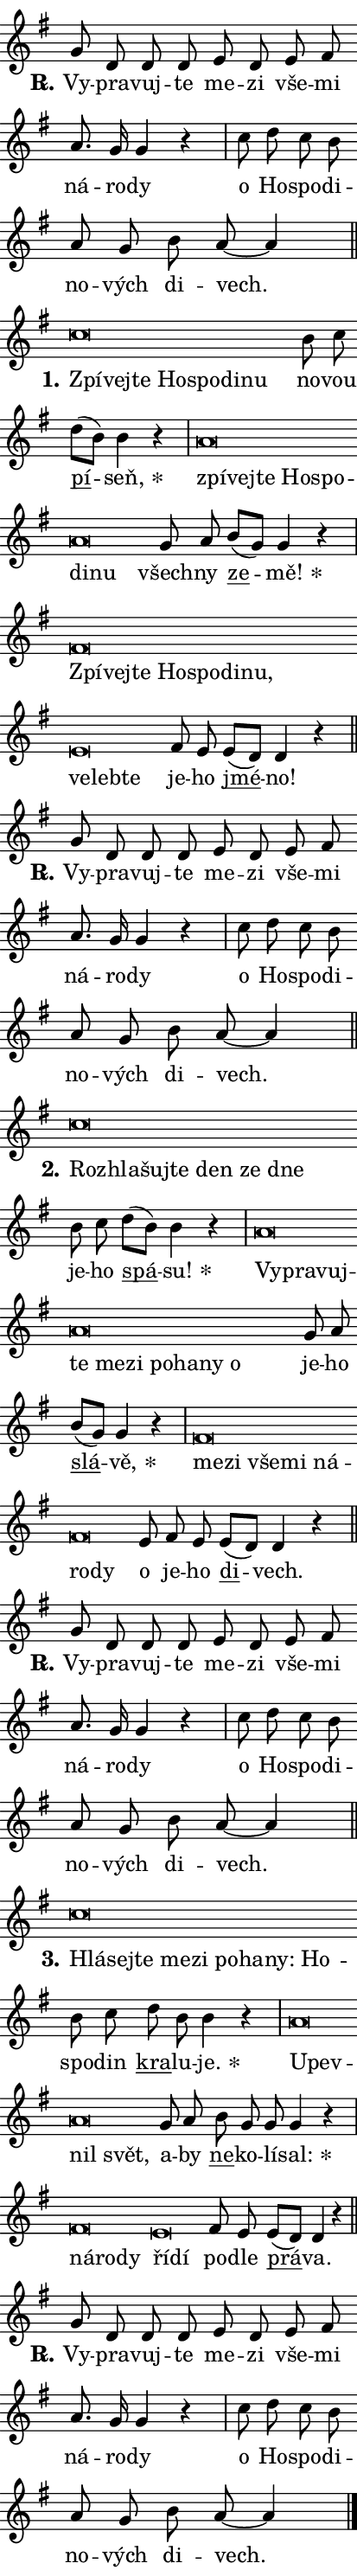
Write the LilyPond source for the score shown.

\version "2.24.0"
\header { tagline = "" }
\paper {
  indent = 0\cm
  top-margin = 0\cm
  right-margin = 0\cm
  bottom-margin = 0\cm
  left-margin = 0\cm
  paper-width = 7\cm
  page-breaking = #ly:one-page-breaking
  system-system-spacing.basic-distance = #11
  score-system-spacing.basic-distance = #11
  ragged-last = ##f
}


%% Author: Thomas Morley
%% https://lists.gnu.org/archive/html/lilypond-user/2020-05/msg00002.html
#(define (line-position grob)
"Returns position of @var[grob} in current system:
   @code{'start}, if at first time-step
   @code{'end}, if at last time-step
   @code{'middle} otherwise
"
  (let* ((col (ly:item-get-column grob))
         (ln (ly:grob-object col 'left-neighbor))
         (rn (ly:grob-object col 'right-neighbor))
         (col-to-check-left (if (ly:grob? ln) ln col))
         (col-to-check-right (if (ly:grob? rn) rn col))
         (break-dir-left
           (and
             (ly:grob-property col-to-check-left 'non-musical #f)
             (ly:item-break-dir col-to-check-left)))
         (break-dir-right
           (and
             (ly:grob-property col-to-check-right 'non-musical #f)
             (ly:item-break-dir col-to-check-right))))
        (cond ((eqv? 1 break-dir-left) 'start)
              ((eqv? -1 break-dir-right) 'end)
              (else 'middle))))

#(define (tranparent-at-line-position vctor)
  (lambda (grob)
  "Relying on @code{line-position} select the relevant enry from @var{vctor}.
Used to determine transparency,"
    (case (line-position grob)
      ((end) (not (vector-ref vctor 0)))
      ((middle) (not (vector-ref vctor 1)))
      ((start) (not (vector-ref vctor 2))))))

noteHeadBreakVisibility =
#(define-music-function (break-visibility)(vector?)
"Makes @code{NoteHead}s transparent relying on @var{break-visibility}"
#{
  \override NoteHead.transparent =
    #(tranparent-at-line-position break-visibility)
#})

#(define delete-ledgers-for-transparent-note-heads
  (lambda (grob)
    "Reads whether a @code{NoteHead} is transparent.
If so this @code{NoteHead} is removed from @code{'note-heads} from
@var{grob}, which is supposed to be @code{LedgerLineSpanner}.
As a result ledgers are not printed for this @code{NoteHead}"
    (let* ((nhds-array (ly:grob-object grob 'note-heads))
           (nhds-list
             (if (ly:grob-array? nhds-array)
                 (ly:grob-array->list nhds-array)
                 '()))
           ;; Relies on the transparent-property being done before
           ;; Staff.LedgerLineSpanner.after-line-breaking is executed.
           ;; This is fragile ...
           (to-keep
             (remove
               (lambda (nhd)
                 (ly:grob-property nhd 'transparent #f))
               nhds-list)))
      ;; TODO find a better method to iterate over grob-arrays, similiar
      ;; to filter/remove etc for lists
      ;; For now rebuilt from scratch
      (set! (ly:grob-object grob 'note-heads)  '())
      (for-each
        (lambda (nhd)
          (ly:pointer-group-interface::add-grob grob 'note-heads nhd))
        to-keep))))

hideNotes = {
  \noteHeadBreakVisibility #begin-of-line-visible
}
unHideNotes = {
  \noteHeadBreakVisibility #all-visible
}

% work-around for resetting accidentals
% https://lilypond.org/doc/v2.23/Documentation/notation/displaying-rhythms#unmetered-music
cadenzaMeasure = {
  \cadenzaOff
  \partial 1024 s1024
  \cadenzaOn
}

#(define-markup-command (accent layout props text) (markup?)
  "Underline accented syllable"
  (interpret-markup layout props
    #{\markup \override #'(offset . 4.3) \underline { #text }#}))

responsum = \markup \concat {
  "R" \hspace #-1.05 \path #0.1 #'((moveto 0 0.07) (lineto 0.9 0.8)) \hspace #0.05 "."
}

\layout {
    \context {
        \Staff
        \remove "Time_signature_engraver"
        \override LedgerLineSpanner.after-line-breaking = #delete-ledgers-for-transparent-note-heads
    }
    \context {
        \Voice {
            \override NoteHead.output-attributes = #'((class . "notehead"))
            \override Hairpin.height = #0.55
        }
    }
    \context {
        \Lyrics {
            \override StanzaNumber.output-attributes = #'((class . "stanzanumber"))
            \override LyricSpace.minimum-distance = #0.9
            \override LyricText.font-name = #"TeX Gyre Schola"
            \override LyricText.font-size = 1
            \override StanzaNumber.font-name = #"TeX Gyre Schola Bold"
            \override StanzaNumber.font-size = 1
        }
    }
}

% magnetic-lyrics.ily
%
%   written by
%     Jean Abou Samra <jean@abou-samra.fr>
%     Werner Lemberg <wl@gnu.org>
%
%   adapted by
%     Jiri Hon <jiri.hon@gmail.com>
%
% Version 2022-Apr-15

% https://www.mail-archive.com/lilypond-user@gnu.org/msg149350.html

#(define (Left_hyphen_pointer_engraver context)
   "Collect syllable-hyphen-syllable occurrences in lyrics and store
them in properties.  This engraver only looks to the left.  For
example, if the lyrics input is @code{foo -- bar}, it does the
following.

@itemize @bullet
@item
Set the @code{text} property of the @code{LyricHyphen} grob between
@q{foo} and @q{bar} to @code{foo}.

@item
Set the @code{left-hyphen} property of the @code{LyricText} grob with
text @q{foo} to the @code{LyricHyphen} grob between @q{foo} and
@q{bar}.
@end itemize

Use this auxiliary engraver in combination with the
@code{lyric-@/text::@/apply-@/magnetic-@/offset!} hook."
   (let ((hyphen #f)
         (text #f))
     (make-engraver
      (acknowledgers
       ((lyric-syllable-interface engraver grob source-engraver)
        (set! text grob)))
      (end-acknowledgers
       ((lyric-hyphen-interface engraver grob source-engraver)
        ;(when (not (grob::has-interface grob 'lyric-space-interface))
          (set! hyphen grob)));)
      ((stop-translation-timestep engraver)
       (when (and text hyphen)
         (ly:grob-set-object! text 'left-hyphen hyphen))
       (set! text #f)
       (set! hyphen #f)))))

#(define (lyric-text::apply-magnetic-offset! grob)
   "If the space between two syllables is less than the value in
property @code{LyricText@/.details@/.squash-threshold}, move the right
syllable to the left so that it gets concatenated with the left
syllable.

Use this function as a hook for
@code{LyricText@/.after-@/line-@/breaking} if the
@code{Left_@/hyphen_@/pointer_@/engraver} is active."
   (let ((hyphen (ly:grob-object grob 'left-hyphen #f)))
     (when hyphen
       (let ((left-text (ly:spanner-bound hyphen LEFT)))
         (when (grob::has-interface left-text 'lyric-syllable-interface)
           (let* ((common (ly:grob-common-refpoint grob left-text X))
                  (this-x-ext (ly:grob-extent grob common X))
                  (left-x-ext
                   (begin
                     ;; Trigger magnetism for left-text.
                     (ly:grob-property left-text 'after-line-breaking)
                     (ly:grob-extent left-text common X)))
                  ;; `delta` is the gap width between two syllables.
                  (delta (- (interval-start this-x-ext)
                            (interval-end left-x-ext)))
                  (details (ly:grob-property grob 'details))
                  (threshold (assoc-get 'squash-threshold details 0.2)))
             (when (< delta threshold)
               (let* (;; We have to manipulate the input text so that
                      ;; ligatures crossing syllable boundaries are not
                      ;; disabled.  For languages based on the Latin
                      ;; script this is essentially a beautification.
                      ;; However, for non-Western scripts it can be a
                      ;; necessity.
                      (lt (ly:grob-property left-text 'text))
                      (rt (ly:grob-property grob 'text))
                      (is-space (grob::has-interface hyphen 'lyric-space-interface))
                      (space (if is-space " " ""))
                      (space-markup (grob-interpret-markup grob " "))
                      (space-size (interval-length (ly:stencil-extent space-markup X)))
                      (extra-delta (if is-space space-size 0))
                      ;; Append new syllable.
                      (ltrt-space (if (and (string? lt) (string? rt))
                                (string-append lt space rt)
                                (make-concat-markup (list lt space rt))))
                      ;; Right-align `ltrt` to the right side.
                      (ltrt-space-markup (grob-interpret-markup
                               grob
                               (make-translate-markup
                                (cons (interval-length this-x-ext) 0)
                                (make-right-align-markup ltrt-space)))))
                 (begin
                   ;; Don't print `left-text`.
                   (ly:grob-set-property! left-text 'stencil #f)
                   ;; Set text and stencil (which holds all collected
                   ;; syllables so far) and shift it to the left.
                   (ly:grob-set-property! grob 'text ltrt-space)
                   (ly:grob-set-property! grob 'stencil ltrt-space-markup)
                   (ly:grob-translate-axis! grob (- (- delta extra-delta)) X))))))))))


#(define (lyric-hyphen::displace-bounds-first grob)
   ;; Make very sure this callback isn't triggered too early.
   (let ((left (ly:spanner-bound grob LEFT))
         (right (ly:spanner-bound grob RIGHT)))
     (ly:grob-property left 'after-line-breaking)
     (ly:grob-property right 'after-line-breaking)
     (ly:lyric-hyphen::print grob)))

squashThreshold = #0.4

\layout {
  \context {
    \Lyrics
    \consists #Left_hyphen_pointer_engraver
    \override LyricText.after-line-breaking =
      #lyric-text::apply-magnetic-offset!
    \override LyricHyphen.stencil = #lyric-hyphen::displace-bounds-first
    \override LyricText.details.squash-threshold = \squashThreshold
    \override LyricHyphen.minimum-distance = 0
    \override LyricHyphen.minimum-length = \squashThreshold
  }
}

squash = \override LyricText.details.squash-threshold = 9999
unSquash = \override LyricText.details.squash-threshold = \squashThreshold

left = \override LyricText.self-alignment-X = #LEFT
unLeft = \revert LyricText.self-alignment-X

starOffset = #(lambda (grob) 
                (let ((x_offset (ly:self-alignment-interface::aligned-on-x-parent grob)))
                  (if (= x_offset 0) 0 (+ x_offset 1.2))))

star = #(define-music-function (syllable)(string?)
"Append star separator at the end of a syllable"
#{
  \once \override LyricText.X-offset = #starOffset
  \lyricmode { \markup {
    #syllable
    \override #'((font-name . "TeX Gyre Schola Bold")) \hspace #0.2 \lower #0.65 \larger "*"
  } }
#})

starAccent = #(define-music-function (syllable)(string?)
"Append star separator at the end of a syllable and make accent"
#{
  \once \override LyricText.X-offset = #starOffset
  \lyricmode { \markup {
    \accent #syllable
    \override #'((font-name . "TeX Gyre Schola Bold")) \hspace #0.2 \lower #0.65 \larger "*"
  } }
#})

breath = #(define-music-function (syllable)(string?)
"Append breathing indicator at the end of a syllable"
#{
  \lyricmode { \markup { #syllable "+" } }
#})

optionalBreath = #(define-music-function (syllable)(string?)
"Append optional breathing indicator at the end of a syllable"
#{
  \lyricmode { \markup { #syllable "(+)" } }
#})


\score {
    <<
        \new Voice = "melody" { \cadenzaOn \key g \major \relative { g'8 d d d e d e fis \bar "" a8. g16 g4 r \cadenzaMeasure \bar "|" c8 d c b \bar "" a g b a~ a4 \cadenzaMeasure \bar "||" \break } }
        \new Lyrics \lyricsto "melody" { \lyricmode { \set stanza = \responsum
Vy -- pra -- vuj -- te me -- zi vše -- mi ná -- ro -- dy o Ho -- spo -- di -- no -- vých di -- vech. } }
    >>
    \layout {}
}

\score {
    <<
        \new Voice = "melody" { \cadenzaOn \key g \major \relative { c''\breve*1/16 \hideNotes \breve*1/16 \bar "" \breve*1/16 \bar "" \breve*1/16 \bar "" \breve*1/16 \bar "" \breve*1/16 \breve*1/16 \bar "" \unHideNotes b8 c \bar "" d[( b)] b4 r \cadenzaMeasure \bar "|" a\breve*1/16 \hideNotes \breve*1/16 \bar "" \breve*1/16 \bar "" \breve*1/16 \bar "" \breve*1/16 \bar "" \breve*1/16 \breve*1/16 \bar "" \unHideNotes g8 a \bar "" b[( g)] g4 r \cadenzaMeasure \bar "|" fis\breve*1/16 \hideNotes \breve*1/16 \bar "" \breve*1/16 \bar "" \breve*1/16 \bar "" \breve*1/16 \bar "" \breve*1/16 \breve*1/16 \bar "" \unHideNotes e\breve*1/16 \hideNotes \breve*1/16 \breve*1/16 \bar "" \unHideNotes fis8 e \bar "" e[( d)] d4 r \cadenzaMeasure \bar "||" \break } }
        \new Lyrics \lyricsto "melody" { \lyricmode { \set stanza = "1."
\left Zpí -- \squash vej -- te Ho -- spo -- di -- nu \unLeft \unSquash no -- vou \markup \accent pí -- \star seň, \left zpí -- \squash vej -- te Ho -- spo -- di -- nu \unLeft \unSquash všech -- ny \markup \accent ze -- \star mě! \left Zpí -- \squash vej -- te Ho -- spo -- di -- nu, \left \unLeft \unSquash ve -- \squash leb -- te \unLeft \unSquash je -- ho \markup \accent jmé -- no! } }
    >>
    \layout {}
}

\score {
    <<
        \new Voice = "melody" { \cadenzaOn \key g \major \relative { g'8 d d d e d e fis \bar "" a8. g16 g4 r \cadenzaMeasure \bar "|" c8 d c b \bar "" a g b a~ a4 \cadenzaMeasure \bar "||" \break } }
        \new Lyrics \lyricsto "melody" { \lyricmode { \set stanza = \responsum
Vy -- pra -- vuj -- te me -- zi vše -- mi ná -- ro -- dy o Ho -- spo -- di -- no -- vých di -- vech. } }
    >>
    \layout {}
}

\score {
    <<
        \new Voice = "melody" { \cadenzaOn \key g \major \relative { c''\breve*1/16 \hideNotes \breve*1/16 \bar "" \breve*1/16 \bar "" \breve*1/16 \bar "" \breve*1/16 \bar "" \breve*1/16 \breve*1/16 \bar "" \unHideNotes b8 c \bar "" d[( b)] b4 r \cadenzaMeasure \bar "|" a\breve*1/16 \hideNotes \breve*1/16 \bar "" \breve*1/16 \bar "" \breve*1/16 \bar "" \breve*1/16 \bar "" \breve*1/16 \bar "" \breve*1/16 \bar "" \breve*1/16 \bar "" \breve*1/16 \breve*1/16 \bar "" \unHideNotes g8 a \bar "" b[( g)] g4 r \cadenzaMeasure \bar "|" fis\breve*1/16 \hideNotes \breve*1/16 \bar "" \breve*1/16 \bar "" \breve*1/16 \bar "" \breve*1/16 \bar "" \breve*1/16 \breve*1/16 \bar "" \unHideNotes e8 fis8 e \bar "" e[( d)] d4 r \cadenzaMeasure \bar "||" \break } }
        \new Lyrics \lyricsto "melody" { \lyricmode { \set stanza = "2."
\left Roz -- \squash hla -- šuj -- te den ze dne \unLeft \unSquash je -- ho \markup \accent spá -- \star su! \left Vy -- \squash pra -- vuj -- te me -- zi po -- ha -- ny o \unLeft \unSquash je -- ho \markup \accent slá -- \star vě, \left me -- \squash zi vše -- mi ná -- ro -- dy \unLeft \unSquash o je -- ho \markup \accent di -- vech. } }
    >>
    \layout {}
}

\score {
    <<
        \new Voice = "melody" { \cadenzaOn \key g \major \relative { g'8 d d d e d e fis \bar "" a8. g16 g4 r \cadenzaMeasure \bar "|" c8 d c b \bar "" a g b a~ a4 \cadenzaMeasure \bar "||" \break } }
        \new Lyrics \lyricsto "melody" { \lyricmode { \set stanza = \responsum
Vy -- pra -- vuj -- te me -- zi vše -- mi ná -- ro -- dy o Ho -- spo -- di -- no -- vých di -- vech. } }
    >>
    \layout {}
}

\score {
    <<
        \new Voice = "melody" { \cadenzaOn \key g \major \relative { c''\breve*1/16 \hideNotes \breve*1/16 \bar "" \breve*1/16 \bar "" \breve*1/16 \bar "" \breve*1/16 \bar "" \breve*1/16 \bar "" \breve*1/16 \bar "" \breve*1/16 \breve*1/16 \bar "" \unHideNotes b8 c \bar "" d b b4 r \cadenzaMeasure \bar "|" a\breve*1/16 \hideNotes \breve*1/16 \bar "" \breve*1/16 \breve*1/16 \bar "" \unHideNotes g8 a \bar "" b g g g4 r \cadenzaMeasure \bar "|" fis\breve*1/16 \hideNotes \breve*1/16 \breve*1/16 \bar "" \unHideNotes e\breve*1/16 \hideNotes \breve*1/16 \bar "" \unHideNotes fis8 e \bar "" e[( d)] d4 r \cadenzaMeasure \bar "||" \break } }
        \new Lyrics \lyricsto "melody" { \lyricmode { \set stanza = "3."
\left Hlá -- \squash sej -- te me -- zi po -- ha -- ny: Ho -- \unLeft \unSquash spo -- din \markup \accent kra -- lu -- \star je. \left U -- \squash pev -- nil svět, \unLeft \unSquash a -- by \markup \accent ne -- ko -- lí -- \star sal: \left ná -- \squash ro -- dy \left \unLeft \unSquash ří -- \squash dí \unLeft \unSquash po -- dle \markup \accent prá -- va. } }
    >>
    \layout {}
}

\score {
    <<
        \new Voice = "melody" { \cadenzaOn \key g \major \relative { g'8 d d d e d e fis \bar "" a8. g16 g4 r \cadenzaMeasure \bar "|" c8 d c b \bar "" a g b a~ a4 \cadenzaMeasure \bar "||" \break } \bar "|." }
        \new Lyrics \lyricsto "melody" { \lyricmode { \set stanza = \responsum
Vy -- pra -- vuj -- te me -- zi vše -- mi ná -- ro -- dy o Ho -- spo -- di -- no -- vých di -- vech. } }
    >>
    \layout {}
}
